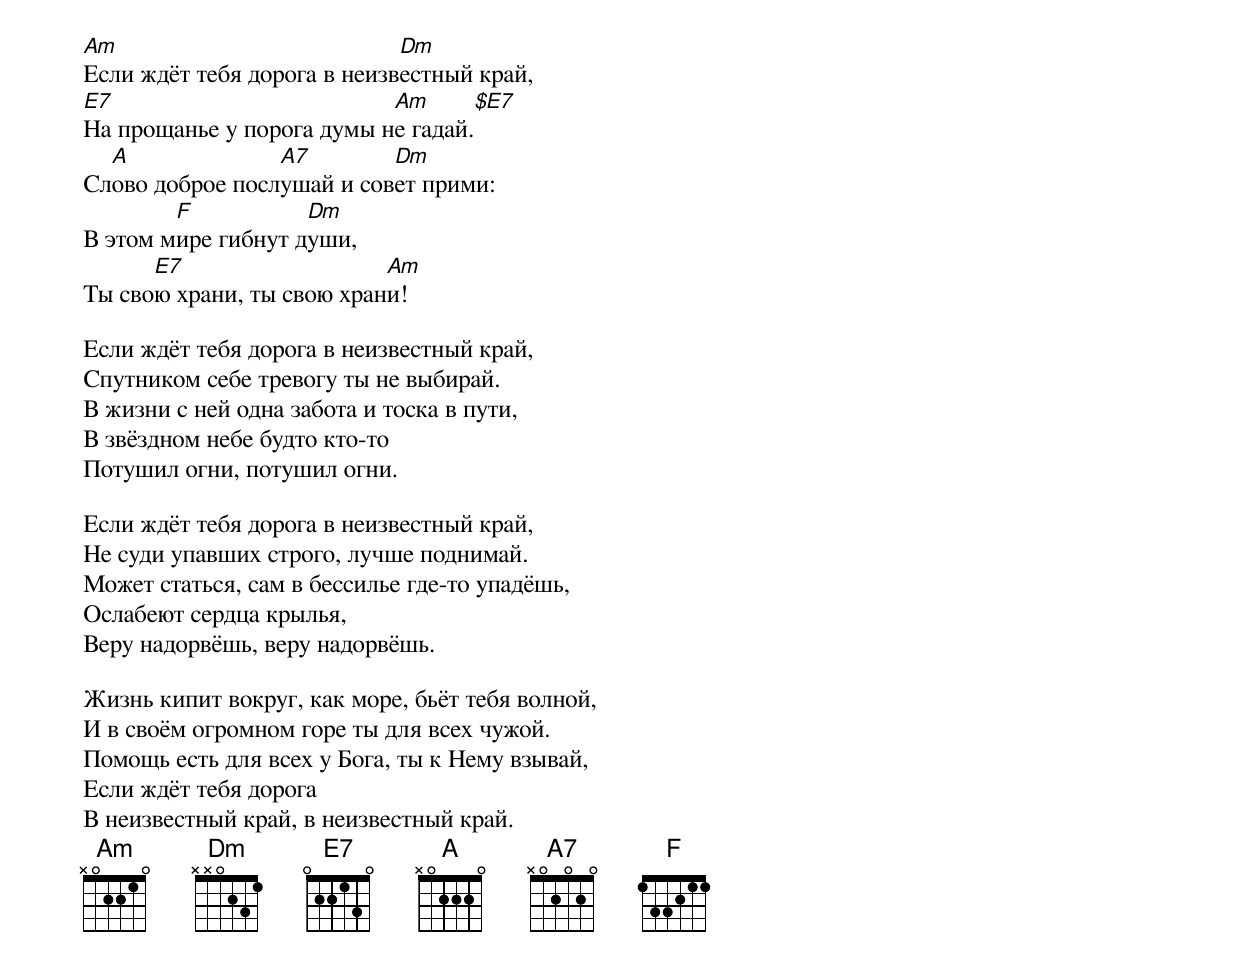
[Am]Если ждёт тебя дорога в неизв[Dm]естный край,
[E7]На прощанье у порога думы н[Am]е гадай.[$E7]
Сл[A]ово доброе посл[A7]ушай и сов[Dm]ет прими:
В этом м[F]ире гибнут д[Dm]уши,
Ты сво[E7]ю храни, ты свою хран[Am]и!

Если ждёт тебя дорога в неизвестный край,
Спутником себе тревогу ты не выбирай.
В жизни с ней одна забота и тоска в пути,
В звёздном небе будто кто-то
Потушил огни, потушил огни.

Если ждёт тебя дорога в неизвестный край,
Не суди упавших строго, лучше поднимай.
Может статься, сам в бессилье где-то упадёшь,
Ослабеют сердца крылья,
Веру надорвёшь, веру надорвёшь.

Жизнь кипит вокруг, как море, бьёт тебя волной,
И в своём огромном горе ты для всех чужой.
Помощь есть для всех у Бога, ты к Нему взывай,
Если ждёт тебя дорога
В неизвестный край, в неизвестный край.
